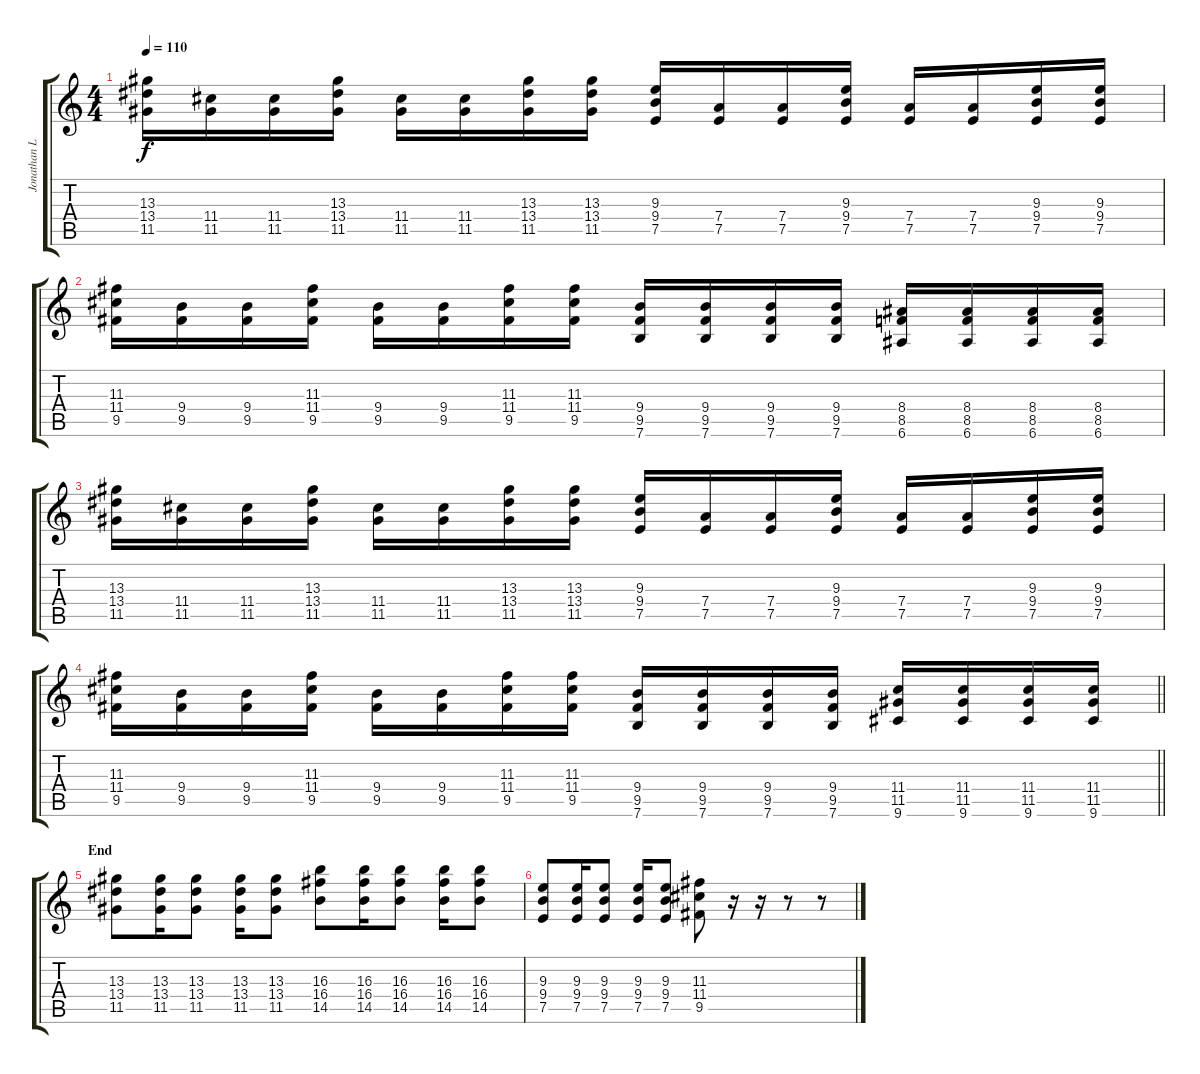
\track ("Jonathan Le Landais" "Jonathan L") {instrument distortionguitar}
\staff {score tabs}
\tuning (E4 B3 G3 D3 A2 E2) {hide}
\ts (4 4)
\tempo 110
\clef g2
\ks c
(13.3 13.4 11.5).16{dy f} (11.4 11.5).16 (11.4 11.5).16 (13.3 13.4 11.5).16 (11.4 11.5).16 (11.4 11.5).16 (13.3 13.4 11.5).16 (13.3 13.4 11.5).16 (9.3 9.4 7.5).16 (7.4 7.5).16 (7.4 7.5).16 (9.3 9.4 7.5).16 (7.4 7.5).16 (7.4 7.5).16 (9.3 9.4 7.5).16 (9.3 9.4 7.5).16 |
(11.3 11.4 9.5).16 (9.4 9.5).16 (9.4 9.5).16 (11.3 11.4 9.5).16 (9.4 9.5).16 (9.4 9.5).16 (11.3 11.4 9.5).16 (11.3 11.4 9.5).16 (9.4 9.5 7.6).16 (9.4 9.5 7.6).16 (9.4 9.5 7.6).16 (9.4 9.5 7.6).16 (8.4 8.5 6.6).16 (8.4 8.5 6.6).16 (8.4 8.5 6.6).16 (8.4 8.5 6.6).16 |
(13.3 13.4 11.5).16 (11.4 11.5).16 (11.4 11.5).16 (13.3 13.4 11.5).16 (11.4 11.5).16 (11.4 11.5).16 (13.3 13.4 11.5).16 (13.3 13.4 11.5).16 (9.3 9.4 7.5).16 (7.4 7.5).16 (7.4 7.5).16 (9.3 9.4 7.5).16 (7.4 7.5).16 (7.4 7.5).16 (9.3 9.4 7.5).16 (9.3 9.4 7.5).16 |
\barLineRight lightlight
(11.3 11.4 9.5).16 (9.4 9.5).16 (9.4 9.5).16 (11.3 11.4 9.5).16 (9.4 9.5).16 (9.4 9.5).16 (11.3 11.4 9.5).16 (11.3 11.4 9.5).16 (9.4 9.5 7.6).16 (9.4 9.5 7.6).16 (9.4 9.5 7.6).16 (9.4 9.5 7.6).16 (11.4 11.5 9.6).16 (11.4 11.5 9.6).16 (11.4 11.5 9.6).16 (11.4 11.5 9.6).16 |
\section ("" "End")
(13.3 13.4 11.5).8 (13.3 13.4 11.5).16 (13.3 13.4 11.5).8 (13.3 13.4 11.5).16 (13.3 13.4 11.5).8 (16.3 16.4 14.5).8 (16.3 16.4 14.5).16 (16.3 16.4 14.5).8 (16.3 16.4 14.5).16 (16.3 16.4 14.5).8 |
(9.3 9.4 7.5).8 (9.3 9.4 7.5).16 (9.3 9.4 7.5).8 (9.3 9.4 7.5).16 (9.3 9.4 7.5).8 (11.3 11.4 9.5).8 r.16 r.16 r.8 r.8
